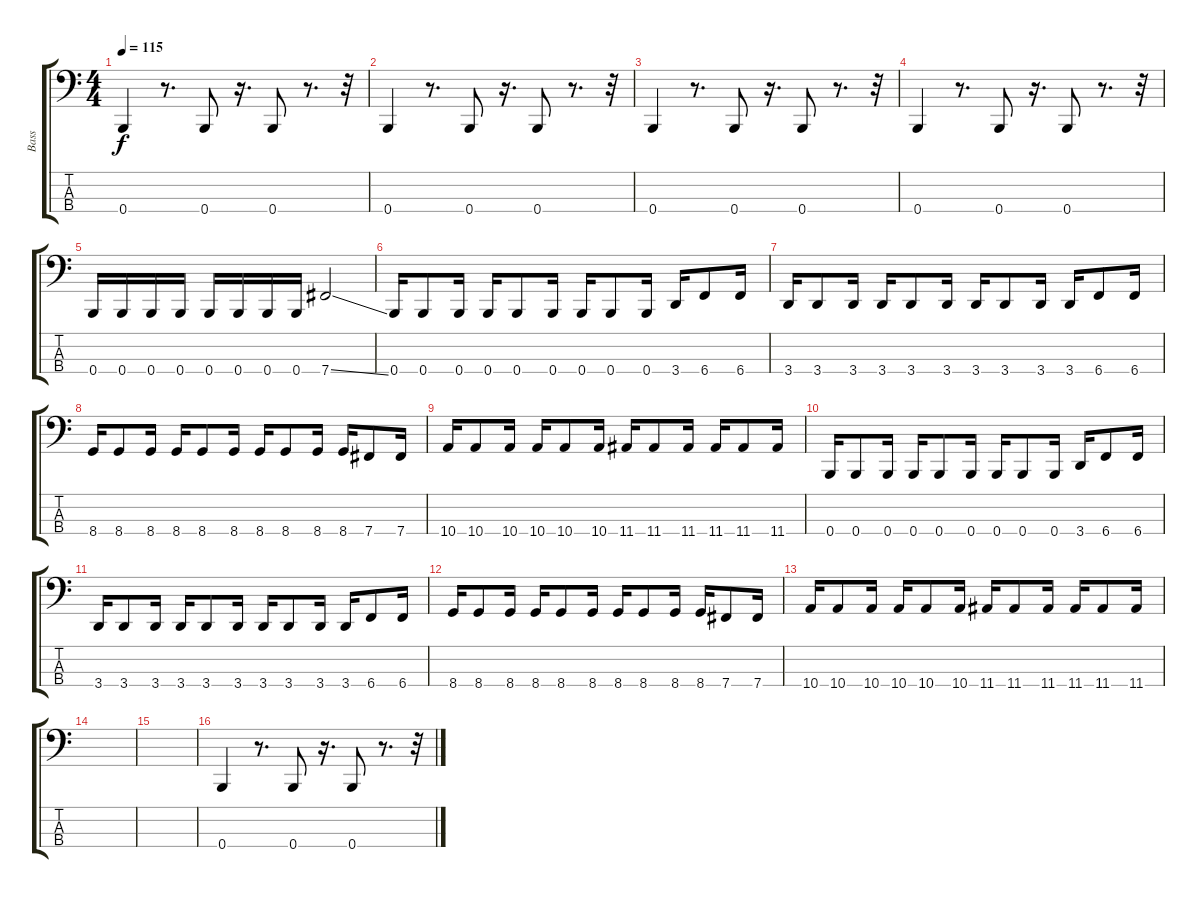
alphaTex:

\track ("Bass" "Bass") {instrument electricbasspick}
\staff {score tabs}
\tuning (E2 B1 Gb1 B0) {hide}
\ts (4 4)
\tempo 115
\clef f4
\ks c
0.4.4{dy f} r.8{d} 0.4.8 r.16{d} 0.4.8 r.8{d} r.32 |
0.4.4 r.8{d} 0.4.8 r.16{d} 0.4.8 r.8{d} r.32 |
0.4.4 r.8{d} 0.4.8 r.16{d} 0.4.8 r.8{d} r.32 |
0.4.4 r.8{d} 0.4.8 r.16{d} 0.4.8 r.8{d} r.32 |
0.4.16 0.4.16 0.4.16 0.4.16 0.4.16 0.4.16 0.4.16 0.4.16 7.4{ss}.2 |
0.4.16 0.4.8 0.4.16 0.4.16 0.4.8 0.4.16 0.4.16 0.4.8 0.4.16 3.4.16 6.4.8 6.4.16 |
3.4.16 3.4.8 3.4.16 3.4.16 3.4.8 3.4.16 3.4.16 3.4.8 3.4.16 3.4.16 6.4.8 6.4.16 |
8.4.16 8.4.8 8.4.16 8.4.16 8.4.8 8.4.16 8.4.16 8.4.8 8.4.16 8.4.16 7.4.8 7.4.16 |
10.4.16 10.4.8 10.4.16 10.4.16 10.4.8 10.4.16 11.4.16 11.4.8 11.4.16 11.4.16 11.4.8 11.4.16 |
0.4.16 0.4.8 0.4.16 0.4.16 0.4.8 0.4.16 0.4.16 0.4.8 0.4.16 3.4.16 6.4.8 6.4.16 |
3.4.16 3.4.8 3.4.16 3.4.16 3.4.8 3.4.16 3.4.16 3.4.8 3.4.16 3.4.16 6.4.8 6.4.16 |
8.4.16 8.4.8 8.4.16 8.4.16 8.4.8 8.4.16 8.4.16 8.4.8 8.4.16 8.4.16 7.4.8 7.4.16 |
10.4.16 10.4.8 10.4.16 10.4.16 10.4.8 10.4.16 11.4.16 11.4.8 11.4.16 11.4.16 11.4.8 11.4.16 |
|
|
0.4.4 r.8{d} 0.4.8 r.16{d} 0.4.8 r.8{d} r.32
